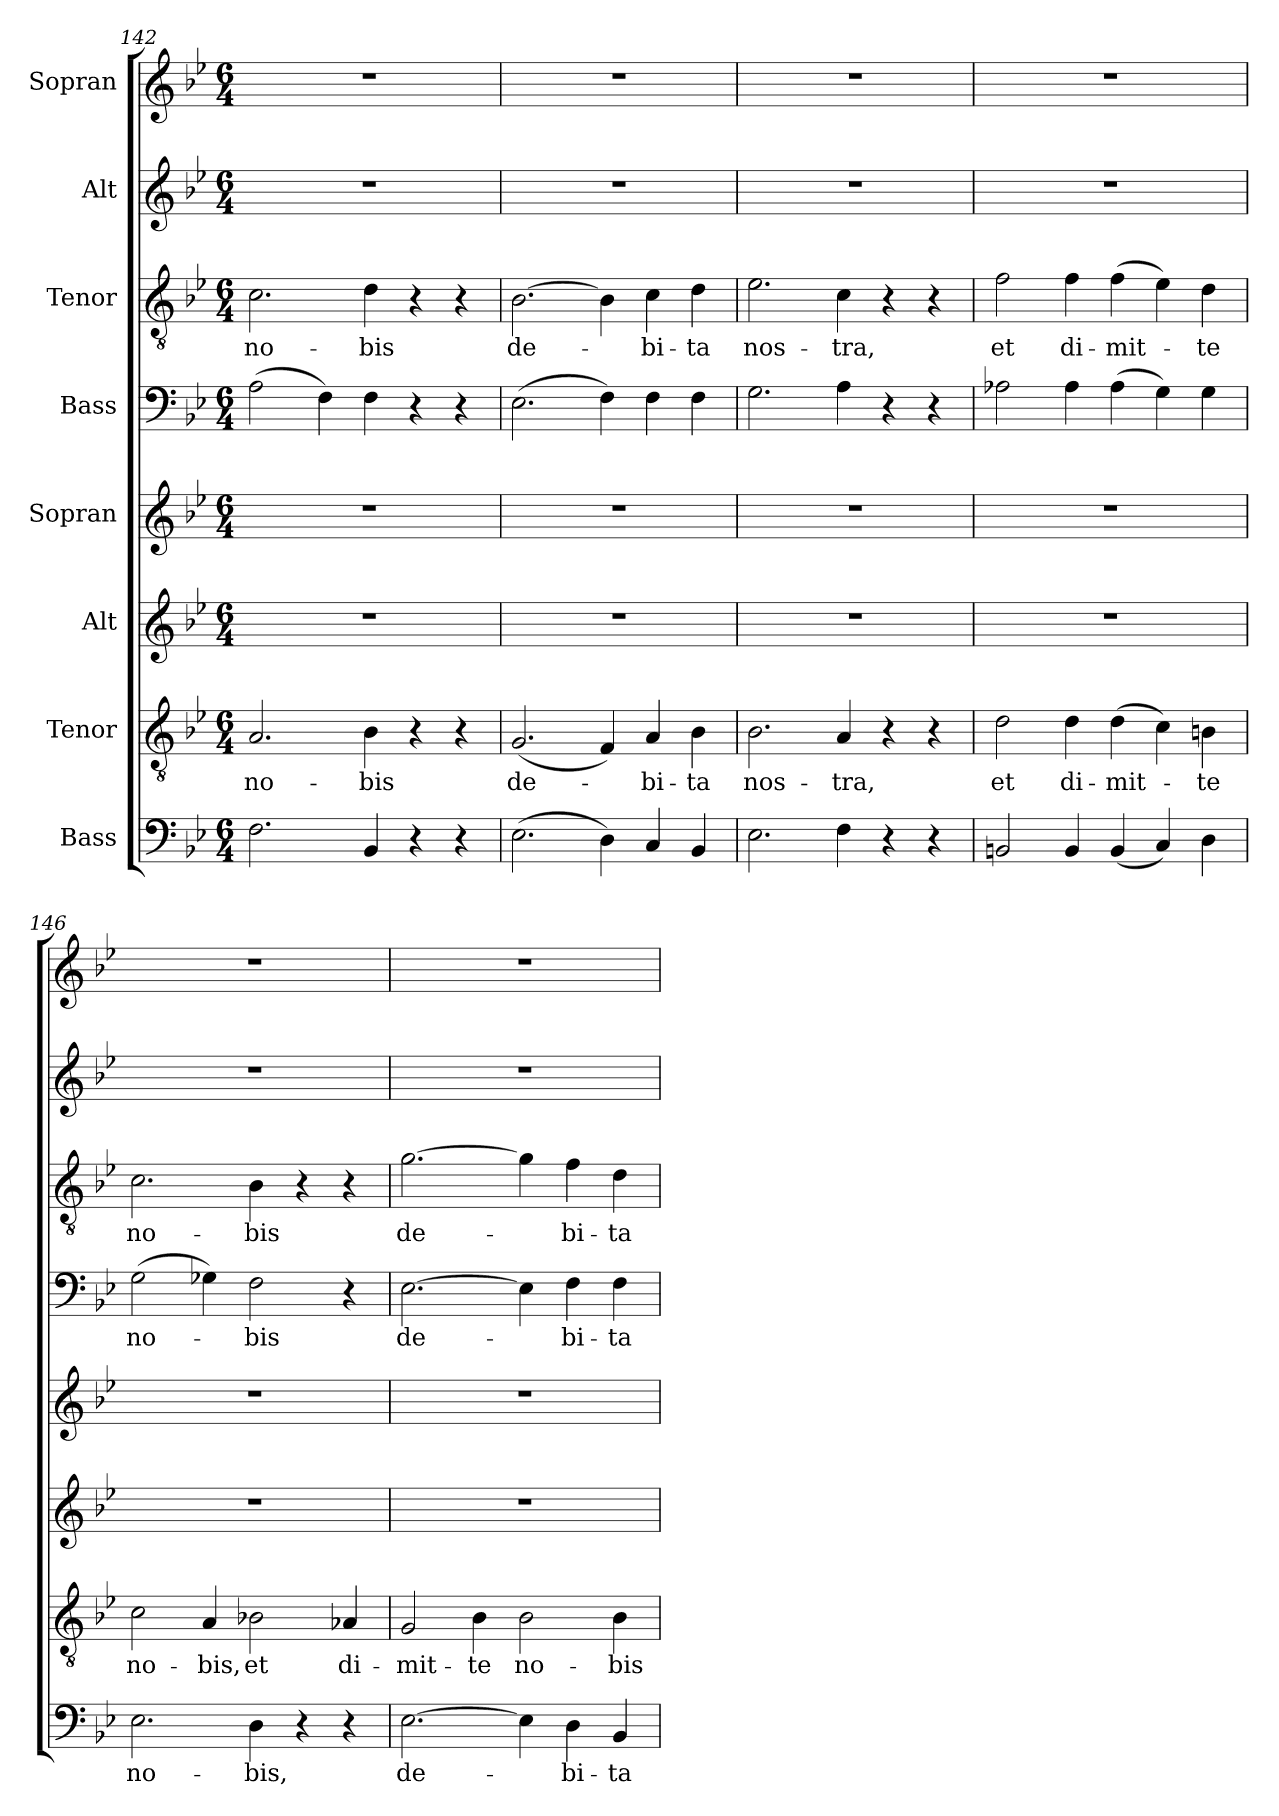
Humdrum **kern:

**kern	**text	**kern	**text	**kern	**kern	**kern	**text	**kern	**text	**kern	**kern
*part8	*part8	*part7	*part7	*part6	*part5	*part4	*part4	*part3	*part3	*part2	*part1
*staff8	*staff8	*staff7	*staff7	*staff6	*staff5	*staff4	*staff4	*staff3	*staff3	*staff2	*staff1
*I"Bass	*	*I"Tenor	*	*I"Alt	*I"Sopran	*I"Bass	*	*I"Tenor	*	*I"Alt	*I"Sopran
*clefF4	*	*clefGv2	*	*clefG2	*clefG2	*clefF4	*	*clefGv2	*	*clefG2	*clefG2
*k[b-e-]	*	*k[b-e-]	*	*k[b-e-]	*k[b-e-]	*k[b-e-]	*	*k[b-e-]	*	*k[b-e-]	*k[b-e-]
*M6/4	*	*M6/4	*	*M6/4	*M6/4	*M6/4	*	*M6/4	*	*M6/4	*M6/4
=142	=142	=142	=142	=142	=142	=142	=142	=142	=142	=142	=142
!	!	!	!LO:LY:b	!	!	!	!	!	!LO:LY:b	!	!
2.F\	.	2.A/	no-	1.r	1.r	(2A\	.	2.c\	no-	1.r	1.r
.	.	.	.	.	.	4F\)	.	.	.	.	.
!	!	!	!LO:LY:b	!	!	!	!	!	!LO:LY:b	!	!
4BB-/	.	4B-\	-bis	.	.	4F\	.	4d\	-bis	.	.
4r	.	4r	.	.	.	4r	.	4r	.	.	.
4r	.	4r	.	.	.	4r	.	4r	.	.	.
=143	=143	=143	=143	=143	=143	=143	=143	=143	=143	=143	=143
!	!	!	!LO:LY:b	!	!	!	!	!	!LO:LY:b	!	!
(2.E-\	.	(2.G/	de-	1.r	1.r	(2.E-\	.	[2.B-\	de-	1.r	1.r
4D\)	.	4F/)	.	.	.	4F\)	.	4B-\]	.	.	.
!	!	!	!LO:LY:b	!	!	!	!	!	!LO:LY:b	!	!
4C/	.	4A/	-bi-	.	.	4F\	.	4c\	-bi-	.	.
!	!	!	!LO:LY:b	!	!	!	!	!	!LO:LY:b	!	!
4BB-/	.	4B-\	-ta	.	.	4F\	.	4d\	-ta	.	.
=144	=144	=144	=144	=144	=144	=144	=144	=144	=144	=144	=144
!	!	!	!LO:LY:b	!	!	!	!	!	!LO:LY:b	!	!
2.E-\	.	2.B-\	nos-	1.r	1.r	2.G\	.	2.e-\	nos-	1.r	1.r
!	!	!	!LO:LY:b	!	!	!	!	!	!LO:LY:b	!	!
4F\	.	4A/	-tra,	.	.	4A\	.	4c\	-tra,	.	.
4r	.	4r	.	.	.	4r	.	4r	.	.	.
4r	.	4r	.	.	.	4r	.	4r	.	.	.
=145	=145	=145	=145	=145	=145	=145	=145	=145	=145	=145	=145
!	!	!	!LO:LY:b	!	!	!	!	!	!LO:LY:b	!	!
2BBn/	.	2d\	et	1.r	1.r	2A-X\	.	2f\	et	1.r	1.r
!	!	!	!LO:LY:b	!	!	!	!	!	!LO:LY:b	!	!
4BB/	.	4d\	di-	.	.	4A-\	.	4f\	di-	.	.
!	!	!	!LO:LY:b	!	!	!	!	!	!LO:LY:b	!	!
(4BB/	.	(4d\	-mit-	.	.	(4A-\	.	(4f\	-mit-	.	.
4C/)	.	4c\)	.	.	.	4G\)	.	4e-\)	.	.	.
!	!	!	!LO:LY:b	!	!	!	!	!	!LO:LY:b	!	!
4D\	.	4Bn\	-te	.	.	4G\	.	4d\	-te	.	.
!!LO:LB:g=z
=146	=146	=146	=146	=146	=146	=146	=146	=146	=146	=146	=146
!	!LO:LY:b	!	!LO:LY:b	!	!	!	!LO:LY:b	!	!LO:LY:b	!	!
2.E-\	no-	2c\	no-	1.r	1.r	(2G\	no-	2.c\	no-	1.r	1.r
!	!	!	!LO:LY:b	!	!	!	!	!	!	!	!
.	.	4A/	-bis,	.	.	4G-X\)	.	.	.	.	.
!	!LO:LY:b	!	!LO:LY:b	!	!	!	!LO:LY:b	!	!LO:LY:b	!	!
4D\	-bis,	2B-X\	et	.	.	2F\	-bis	4B-\	-bis	.	.
4r	.	.	.	.	.	.	.	4r	.	.	.
!	!	!	!LO:LY:b	!	!	!	!	!	!	!	!
4r	.	4A-X/	di-	.	.	4r	.	4r	.	.	.
=147	=147	=147	=147	=147	=147	=147	=147	=147	=147	=147	=147
!	!LO:LY:b	!	!LO:LY:b	!	!	!	!LO:LY:b	!	!LO:LY:b	!	!
[2.E-\	de-	2G/	-mit-	1.r	1.r	[2.E-\	de-	[2.g\	de-	1.r	1.r
!	!	!	!LO:LY:b	!	!	!	!	!	!	!	!
.	.	4B-\	-te	.	.	.	.	.	.	.	.
!	!	!	!LO:LY:b	!	!	!	!	!	!	!	!
4E-\]	.	2B-\	no-	.	.	4E-\]	.	4g\]	.	.	.
!	!LO:LY:b	!	!	!	!	!	!LO:LY:b	!	!LO:LY:b	!	!
4D\	-bi-	.	.	.	.	4F\	-bi-	4f\	-bi-	.	.
!	!LO:LY:b	!	!LO:LY:b	!	!	!	!LO:LY:b	!	!LO:LY:b	!	!
4BB-/	-ta	4B-\	-bis	.	.	4F\	-ta	4d\	-ta	.	.
=	=	=	=	=	=	=	=	=	=	=	=
*-	*-	*-	*-	*-	*-	*-	*-	*-	*-	*-	*-
